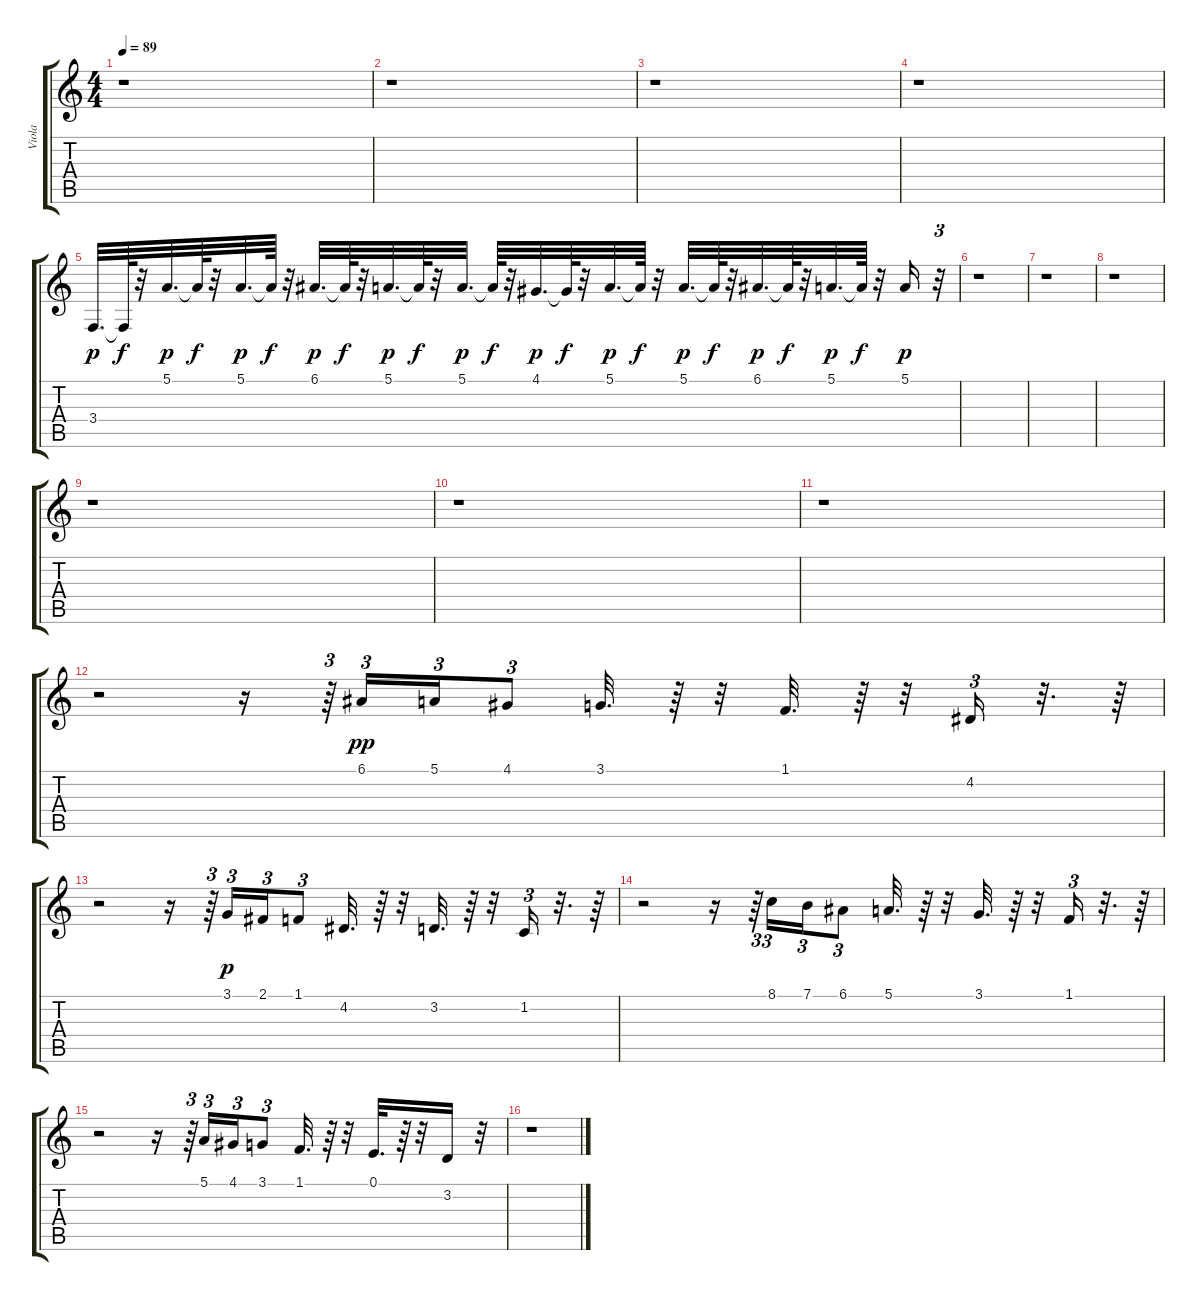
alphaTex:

\track ("Viola" "Viola") {instrument pizzicatostrings}
\staff {score tabs}
\tuning (E4 B3 G3 D3 A2 E2) {hide}
\ts (4 4)
\tempo 89
\clef g2
\ks c
r.1{dy p} |
r.1 |
r.1 |
r.1 |
3.4.32{d} 3.4{t}.64{dy f} r.32 5.1.32{d dy p} 5.1{t}.64{dy f} r.32 5.1.32{d dy p} 5.1{t}.64{dy f} r.32 6.1.32{d dy p} 6.1{t}.64{dy f} r.32 5.1.32{d dy p} 5.1{t}.64{dy f} r.32 5.1.32{d dy p} 5.1{t}.64{dy f} r.32 4.1.32{d dy p} 4.1{t}.64{dy f} r.32 5.1.32{d dy p} 5.1{t}.64{dy f} r.32 5.1.32{d dy p} 5.1{t}.64{dy f} r.32 6.1.32{d dy p} 6.1{t}.64{dy f} r.32 5.1.32{d dy p} 5.1{t}.64{dy f} r.32 5.1.16{dy p} r.32{tu (3 2)} |
r.1 |
r.1 |
r.1 |
r.1 |
r.1 |
r.1 |
r.2 r.16 r.64{tu (3 2)} 6.1.16{tu (3 2) dy pp} 5.1.16{tu (3 2)} 4.1.8{tu (3 2)} 3.1.32{d} r.64 r.32 1.1.32{d} r.64 r.32 4.2.16{tu (3 2)} r.32{d} r.64 |
r.2 r.16 r.64{tu (3 2)} 3.1.16{tu (3 2) dy p} 2.1.16{tu (3 2)} 1.1.8{tu (3 2)} 4.2.32{d} r.64 r.32 3.2.32{d} r.64 r.32 1.2.16{tu (3 2)} r.32{d} r.64 |
r.2 r.16 r.64{tu (3 2)} 8.1.16{tu (3 2)} 7.1.16{tu (3 2)} 6.1.8{tu (3 2)} 5.1.32{d} r.64 r.32 3.1.32{d} r.64 r.32 1.1.16{tu (3 2)} r.32{d} r.64 |
r.2 r.16 r.64{tu (3 2)} 5.1.16{tu (3 2)} 4.1.16{tu (3 2)} 3.1.8{tu (3 2)} 1.1.32{d} r.64 r.32 0.1.32{d} r.64 r.32 3.2.16 r.32 |
r.1
